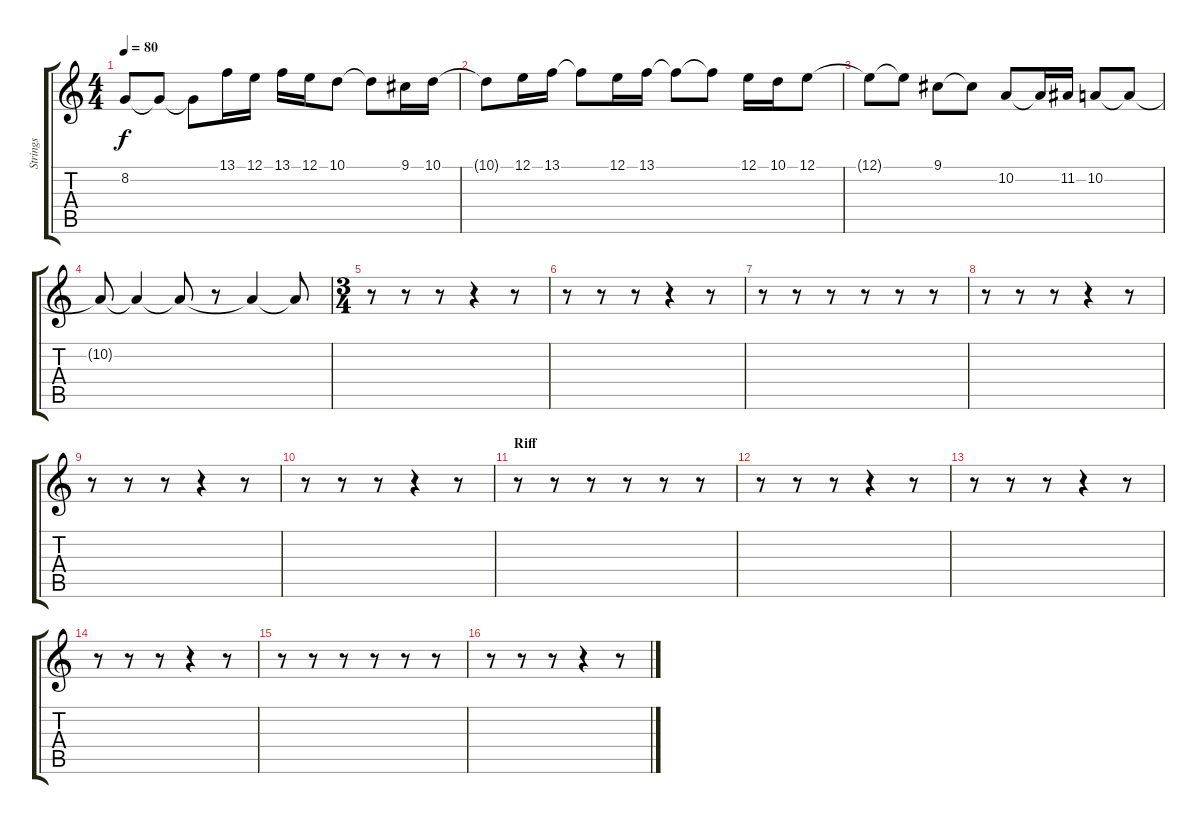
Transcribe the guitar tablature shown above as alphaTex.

\track ("Strings       " "Strings   ") {instrument stringensemble1}
\staff {score tabs}
\tuning (E4 B3 G3 D3 A2 E2) {hide}
\ts (4 4)
\tempo 80
\clef g2
\ks c
8.2.8{dy f} 8.2{t}.8 8.2{t}.8 13.1.16 12.1.16 13.1.16 12.1.16 10.1.8 10.1{t}.8 9.1.16 10.1.16 |
10.1{t}.8 12.1.16 13.1.16 13.1{t}.8 12.1.16 13.1.16 13.1{t}.8 13.1{t}.8 12.1.16 10.1.16 12.1.8 |
12.1{t}.8 12.1{t}.8 9.1.8 9.1{t}.8 10.2.8 10.2{t}.16 11.2.16 10.2.8 10.2{t}.8 |
10.2{t}.8 10.2{t}.4 10.2{t}.8 r.8 10.2{t}.4 10.2{t}.8 |
\ts (3 4)
r.8 r.8 r.8 r.4 r.8 |
r.8 r.8 r.8 r.4 r.8 |
r.8 r.8 r.8 r.8 r.8 r.8 |
r.8 r.8 r.8 r.4 r.8 |
r.8 r.8 r.8 r.4 r.8 |
r.8 r.8 r.8 r.4 r.8 |
\section ("" "Riff")
r.8 r.8 r.8 r.8 r.8 r.8 |
r.8 r.8 r.8 r.4 r.8 |
r.8 r.8 r.8 r.4 r.8 |
r.8 r.8 r.8 r.4 r.8 |
r.8 r.8 r.8 r.8 r.8 r.8 |
r.8 r.8 r.8 r.4 r.8
